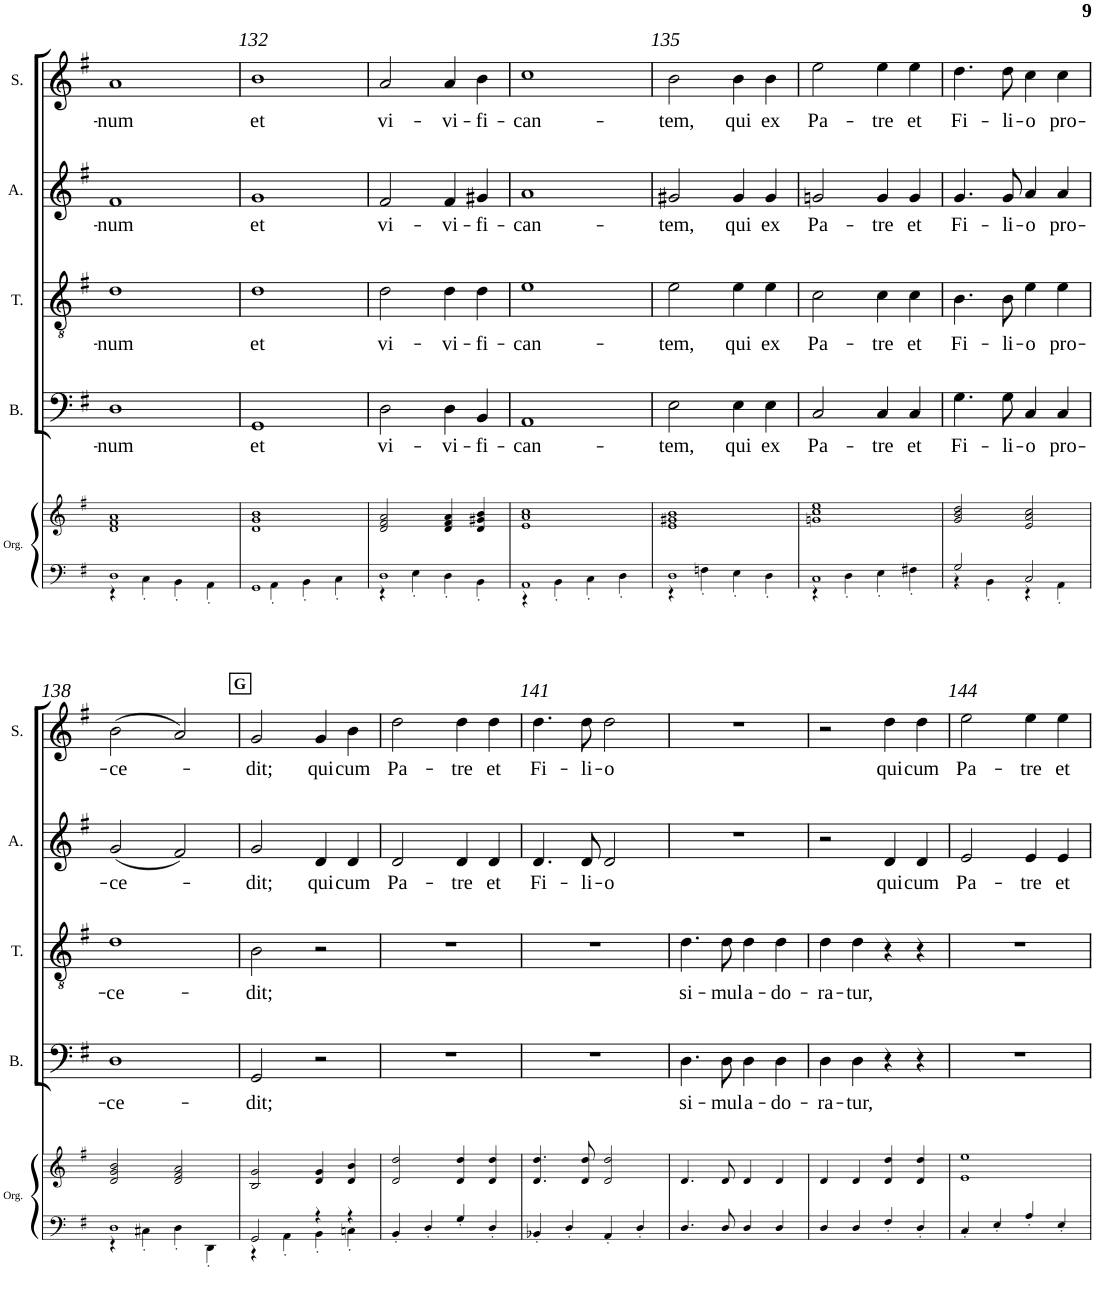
**kern	**kern	**kern	**text	**kern	**text	**kern	**text	**kern	**text
*part5	*part5	*part4	*part4	*part3	*part3	*part2	*part2	*part1	*part1
*staff6	*staff5	*staff4	*staff4	*staff3	*staff3	*staff2	*staff2	*staff1	*staff1
*I"Organ	*	*I"Bass	*	*I"Tenor	*	*I"Alto	*	*I"Soprano	*
*I'Org.	*	*I'B.	*	*I'T.	*	*I'A.	*	*I'S.	*
!!LO:PB:g=z
*clefF4	*clefG2	*clefF4	*	*clefGv2	*	*clefG2	*	*clefG2	*
*k[f#]	*k[f#]	*k[f#]	*	*k[f#]	*	*k[f#]	*	*k[f#]	*
*M2/2	*M2/2	*M2/2	*	*M2/2	*	*M2/2	*	*M2/2	*
*met(c|)	*met(c|)	*met(c|)	*	*met(c|)	*	*met(c|)	*	*met(c|)	*
=131	=131	=131	=131	=131	=131	=131	=131	=131	=131
*^	*	*	*	*	*	*	*	*	*
!	!	!	!	!LO:LY:b	!	!LO:LY:b	!	!LO:LY:b	!	!LO:LY:b
1D	4r	1d 1f# 1a	1D	-num	1d	-num	1f#	-num	1a	-num
.	4C'\	.	.	.	.	.	.	.	.	.
.	4BB'\	.	.	.	.	.	.	.	.	.
.	4AA'\	.	.	.	.	.	.	.	.	.
=132	=132	=132	=132	=132	=132	=132	=132	=132	=132	=132
!	!	!	!	!LO:LY:b	!	!LO:LY:b	!	!LO:LY:b	!	!LO:LY:b
1GG	4ryy	1d 1g 1b	1GG	et	1d	et	1g	et	1b	et
.	4AA'\	.	.	.	.	.	.	.	.	.
.	4BB'\	.	.	.	.	.	.	.	.	.
.	4C'\	.	.	.	.	.	.	.	.	.
=133	=133	=133	=133	=133	=133	=133	=133	=133	=133	=133
!	!	!	!	!LO:LY:b	!	!LO:LY:b	!	!LO:LY:b	!	!LO:LY:b
1D	4r	2d/ 2f#/ 2a/	2D\	vi-	2d\	vi-	2f#/	vi-	2a/	vi-
.	4E'\	.	.	.	.	.	.	.	.	.
!	!	!	!	!LO:LY:b	!	!LO:LY:b	!	!LO:LY:b	!	!LO:LY:b
.	4D'\	4d/ 4f#/ 4a/	4D\	-vi-	4d\	-vi-	4f#/	-vi-	4a/	-vi-
!	!	!	!	!LO:LY:b	!	!LO:LY:b	!	!LO:LY:b	!	!LO:LY:b
.	4BB'\	4d/ 4g#X/ 4b/	4BB/	-fi-	4d\	-fi-	4g#X/	-fi-	4b\	-fi-
=134	=134	=134	=134	=134	=134	=134	=134	=134	=134	=134
!	!	!	!	!LO:LY:b	!	!LO:LY:b	!	!LO:LY:b	!	!LO:LY:b
1AA	4r	1e 1a 1cc	1AA	-can-	1e	-can-	1a	-can-	1cc	-can-
.	4BB'\	.	.	.	.	.	.	.	.	.
.	4C'\	.	.	.	.	.	.	.	.	.
.	4D'\	.	.	.	.	.	.	.	.	.
=135	=135	=135	=135	=135	=135	=135	=135	=135	=135	=135
!	!	!	!	!LO:LY:b	!	!LO:LY:b	!	!LO:LY:b	!	!LO:LY:b
1D	4r	1e 1g#X 1b	2E\	-tem,	2e\	-tem,	2g#X/	-tem,	2b\	-tem,
.	4Fn'\	.	.	.	.	.	.	.	.	.
!	!	!	!	!LO:LY:b	!	!LO:LY:b	!	!LO:LY:b	!	!LO:LY:b
.	4E'\	.	4E\	qui	4e\	qui	4g#/	qui	4b\	qui
!	!	!	!	!LO:LY:b	!	!LO:LY:b	!	!LO:LY:b	!	!LO:LY:b
.	4D'\	.	4E\	ex	4e\	ex	4g#/	ex	4b\	ex
=136	=136	=136	=136	=136	=136	=136	=136	=136	=136	=136
!	!	!	!	!LO:LY:b	!	!LO:LY:b	!	!LO:LY:b	!	!LO:LY:b
1C	4r	1gn 1cc 1ee	2C/	Pa-	2c\	Pa-	2gn/	Pa-	2ee\	Pa-
.	4D'\	.	.	.	.	.	.	.	.	.
!	!	!	!	!LO:LY:b	!	!LO:LY:b	!	!LO:LY:b	!	!LO:LY:b
.	4E'\	.	4C/	-tre	4c\	-tre	4g/	-tre	4ee\	-tre
!	!	!	!	!LO:LY:b	!	!LO:LY:b	!	!LO:LY:b	!	!LO:LY:b
.	4F#X'\	.	4C/	et	4c\	et	4g/	et	4ee\	et
=137	=137	=137	=137	=137	=137	=137	=137	=137	=137	=137
!	!	!	!	!LO:LY:b	!	!LO:LY:b	!	!LO:LY:b	!	!LO:LY:b
2G/	4r	2g/ 2b/ 2dd/	4.G\	Fi-	4.B\	Fi-	4.g/	Fi-	4.dd\	Fi-
.	4BB'\	.	.	.	.	.	.	.	.	.
!	!	!	!	!LO:LY:b	!	!LO:LY:b	!	!LO:LY:b	!	!LO:LY:b
.	.	.	8G\	-li-	8B\	-li-	8g/	-li-	8dd\	-li-
!	!	!	!	!LO:LY:b	!	!LO:LY:b	!	!LO:LY:b	!	!LO:LY:b
2C/	4r	2e/ 2a/ 2cc/	4C/	-o	4e\	-o	4a/	-o	4cc\	-o
!	!	!	!	!LO:LY:b	!	!LO:LY:b	!	!LO:LY:b	!	!LO:LY:b
.	4AA'\	.	4C/	pro-	4e\	pro-	4a/	pro-	4cc\	pro-
!!LO:LB:g=z
=138	=138	=138	=138	=138	=138	=138	=138	=138	=138	=138
!	!	!	!	!LO:LY:b	!	!LO:LY:b	!	!LO:LY:b	!	!LO:LY:b
1D	4r	2d/ 2g/ 2b/	1D	-ce-	1d	-ce-	(<2g/	-ce-	(>2b\	-ce-
.	4C#X'\	.	.	.	.	.	.	.	.	.
.	4D'\	2d/ 2f#/ 2a/	.	.	.	.	2f#/)	.	2a/)	.
.	4DD'\	.	.	.	.	.	.	.	.	.
!!LO:REH:place=s1:a:B:cj:t=G
=139	=139	=139	=139	=139	=139	=139	=139	=139	=139	=139
!	!	!	!	!LO:LY:b	!	!LO:LY:b	!	!LO:LY:b	!	!LO:LY:b
2GG/	4r	2B/ 2g/	2GG/	-dit;	2B\	-dit;	2g/	-dit;	2g/	-dit;
.	4AA'\	.	.	.	.	.	.	.	.	.
!	!	!	!	!	!	!	!	!LO:LY:b	!	!LO:LY:b
4r	4BB'\	4d/ 4g/	2r	.	2r	.	4d/	qui	4g/	qui
!	!	!	!	!	!	!	!	!LO:LY:b	!	!LO:LY:b
4r	4Cn'\	4d/ 4b/	.	.	.	.	4d/	cum	4b\	cum
=140	=140	=140	=140	=140	=140	=140	=140	=140	=140	=140
!	!	!	!	!	!	!	!	!LO:LY:b	!	!LO:LY:b
*v	*v	*	*	*	*	*	*	*	*	*
4BB'/	2d/ 2dd/	1r	.	1r	.	2d/	Pa-	2dd\	Pa-
4D'/	.	.	.	.	.	.	.	.	.
!	!	!	!	!	!	!	!LO:LY:b	!	!LO:LY:b
4G'/	4d/ 4dd/	.	.	.	.	4d/	-tre	4dd\	-tre
!	!	!	!	!	!	!	!LO:LY:b	!	!LO:LY:b
4D'/	4d/ 4dd/	.	.	.	.	4d/	et	4dd\	et
=141	=141	=141	=141	=141	=141	=141	=141	=141	=141
!	!	!	!	!	!	!	!LO:LY:b	!	!LO:LY:b
4BB-X'/	4.d/ 4.dd/	1r	.	1r	.	4.d/	Fi-	4.dd\	Fi-
4D'/	.	.	.	.	.	.	.	.	.
!	!	!	!	!	!	!	!LO:LY:b	!	!LO:LY:b
.	8d/ 8dd/	.	.	.	.	8d/	-li-	8dd\	-li-
!	!	!	!	!	!	!	!LO:LY:b	!	!LO:LY:b
4AA'/	2d/ 2dd/	.	.	.	.	2d/	-o	2dd\	-o
4D'/	.	.	.	.	.	.	.	.	.
=142	=142	=142	=142	=142	=142	=142	=142	=142	=142
!	!	!	!LO:LY:b	!	!LO:LY:b	!	!	!	!
4.D/	4.d/	4.D\	si-	4.d\	si-	1r	.	1r	.
!	!	!	!LO:LY:b	!	!LO:LY:b	!	!	!	!
8D/	8d/	8D\	-mul	8d\	-mul	.	.	.	.
!	!	!	!LO:LY:b	!	!LO:LY:b	!	!	!	!
4D/	4d/	4D\	a-	4d\	a-	.	.	.	.
!	!	!	!LO:LY:b	!	!LO:LY:b	!	!	!	!
4D/	4d/	4D\	-do-	4d\	-do-	.	.	.	.
=143	=143	=143	=143	=143	=143	=143	=143	=143	=143
!	!	!	!LO:LY:b	!	!LO:LY:b	!	!	!	!
4D/	4d/	4D\	-ra-	4d\	-ra-	2r	.	2r	.
!	!	!	!LO:LY:b	!	!LO:LY:b	!	!	!	!
4D/	4d/	4D\	-tur,	4d\	-tur,	.	.	.	.
!	!	!	!	!	!	!	!LO:LY:b	!	!LO:LY:b
4F#'/	4d/ 4dd/	4r	.	4r	.	4d/	qui	4dd\	qui
!	!	!	!	!	!	!	!LO:LY:b	!	!LO:LY:b
4D'/	4d/ 4dd/	4r	.	4r	.	4d/	cum	4dd\	cum
=144	=144	=144	=144	=144	=144	=144	=144	=144	=144
!	!	!	!	!	!	!	!LO:LY:b	!	!LO:LY:b
4C'/	1e 1ee	1r	.	1r	.	2e/	Pa-	2ee\	Pa-
4E'/	.	.	.	.	.	.	.	.	.
!	!	!	!	!	!	!	!LO:LY:b	!	!LO:LY:b
4A'/	.	.	.	.	.	4e/	-tre	4ee\	-tre
!	!	!	!	!	!	!	!LO:LY:b	!	!LO:LY:b
4E'/	.	.	.	.	.	4e/	et	4ee\	et
=	=	=	=	=	=	=	=	=	=
*-	*-	*-	*-	*-	*-	*-	*-	*-	*-
